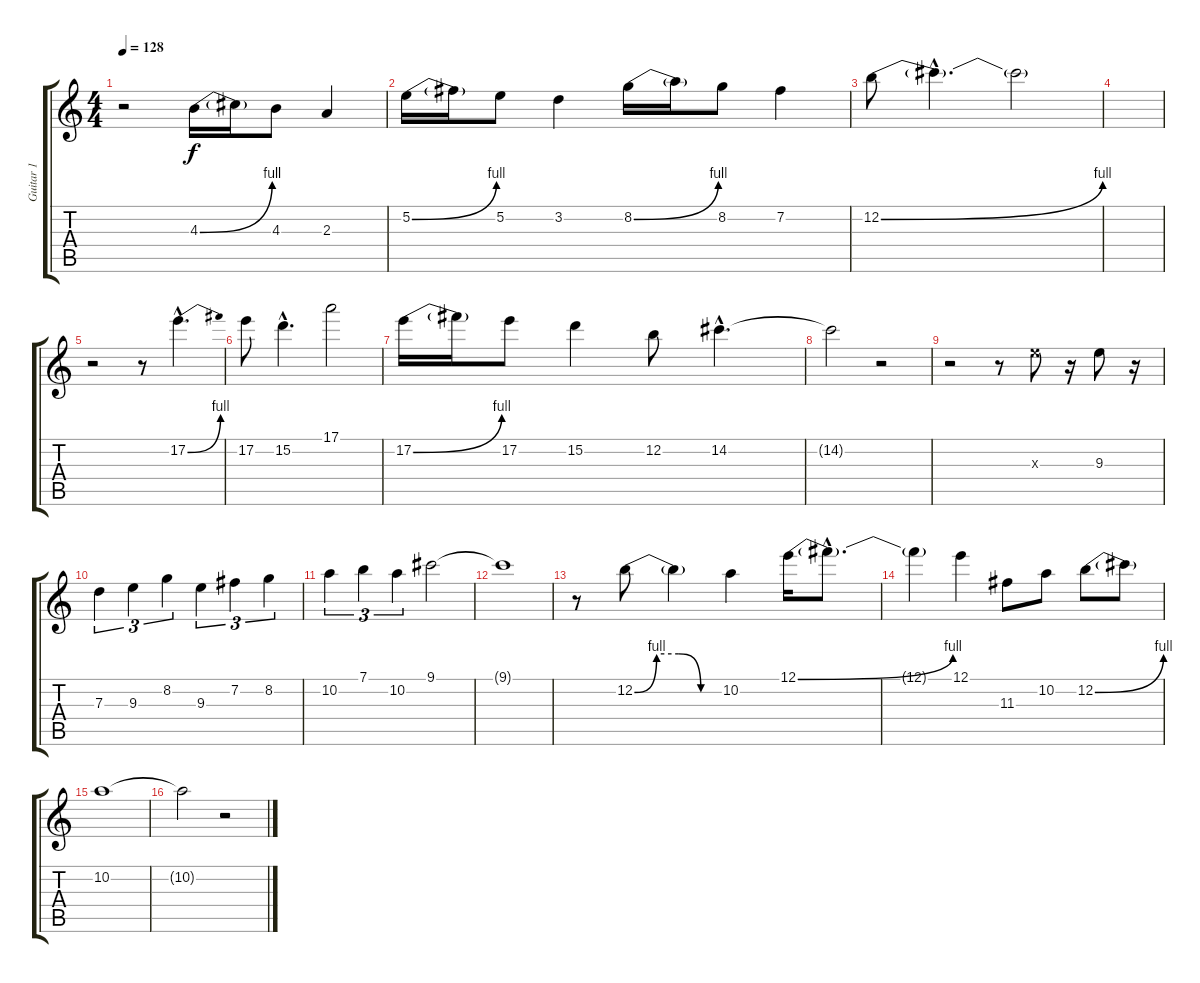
\track ("Guitar 1" "Guitar 1") {instrument distortionguitar}
\staff {score tabs}
\tuning (E4 B3 G3 D3 A2 E2) {hide}
\ts (4 4)
\tempo 128
\clef g2
\ks c
r.2{dy f} 4.3{be (bend 0 0 60 4)}.16 4.3{t}.16 4.3.8 2.3.4 |
5.2{be (bend 0 0 60 4)}.16 5.2{t}.16 5.2.8 3.2.4 8.2{be (bend 0 0 60 4)}.16 8.2{t}.16 8.2.8 7.2.4 |
12.2{be (bend 0 0 60 4)}.8 12.2{hac t}.4{d} 12.2{t}.2 |
|
r.2 r.8 17.2{be (bend 0 0 60 4) hac}.4{d} |
17.2.8 15.2{hac}.4{d} 17.1.2 |
17.2{be (bend 0 0 60 4)}.16 17.2{t}.16 17.2.8 15.2.4 12.2.8 14.2{hac}.4{d} |
14.2{t}.2 r.2 |
r.2 r.8 9.3{x}.8 r.16 9.3.8 r.16 |
7.3.4{tu (3 2)} 9.3.4{tu (3 2)} 8.2.4{tu (3 2)} 9.3.4{tu (3 2)} 7.2.4{tu (3 2)} 8.2.4{tu (3 2)} |
10.2.4{tu (3 2)} 7.1.4{tu (3 2)} 10.2.4{tu (3 2)} 9.1.2 |
9.1{t}.1 |
r.8 12.2{be (custom 0 0 15 4 30 4 45 0 60 0)}.8 12.2{t}.4 10.2.4 12.1{be (bend 0 0 60 4)}.16 12.1{hac t}.8{d} |
12.1{t}.4 12.1.4 11.3.8 10.2.8 12.2{be (bend 0 0 60 4)}.8 12.2{t}.8 |
10.2.1 |
10.2{t}.2{volume 5} r.2
